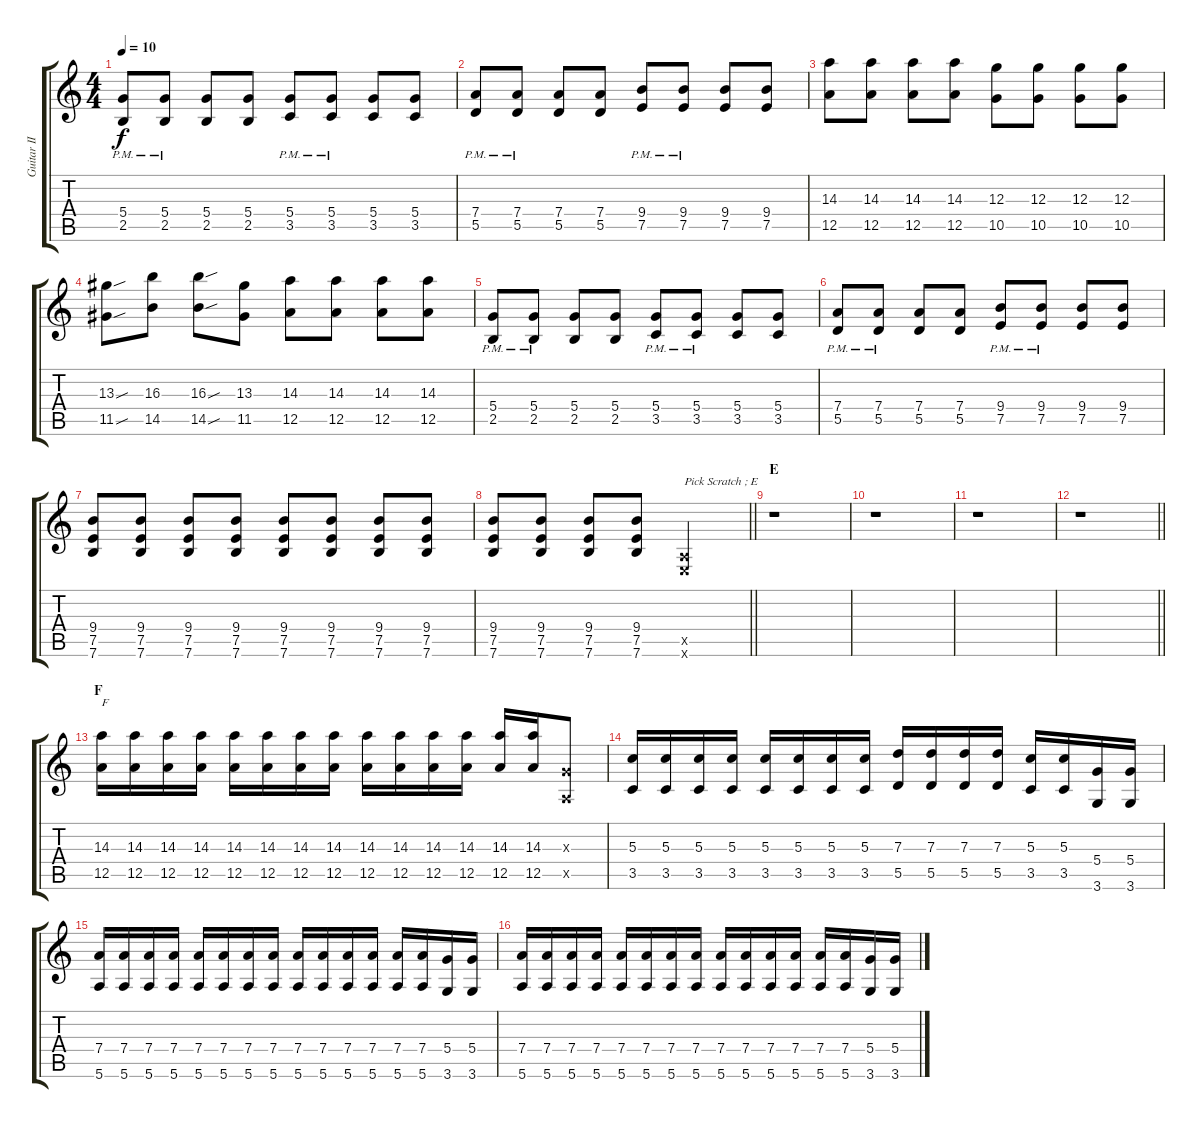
\track ("Guitar II" "Guitar II") {instrument distortionguitar}
\staff {score tabs}
\tuning (E4 B3 G3 D3 A2 E2) {hide}
\ts (4 4)
\tempo 10
\clef g2
\ks c
(5.4{pm} 2.5{pm}).8{dy f} (5.4{pm} 2.5{pm}).8 (5.4 2.5).8 (5.4 2.5).8 (5.4{pm} 3.5{pm}).8 (5.4{pm} 3.5{pm}).8 (5.4 3.5).8 (5.4 3.5).8 |
(7.4{pm} 5.5{pm}).8 (7.4{pm} 5.5{pm}).8 (7.4 5.5).8 (7.4 5.5).8 (9.4{pm} 7.5{pm}).8 (9.4{pm} 7.5{pm}).8 (9.4 7.5).8 (9.4 7.5).8 |
(14.3 12.5).8 (14.3 12.5).8 (14.3 12.5).8 (14.3 12.5).8 (12.3 10.5).8 (12.3 10.5).8 (12.3 10.5).8 (12.3 10.5).8 |
(13.3{sou} 11.5{sou}).8 (16.3 14.5).8 (16.3{sou} 14.5{sou}).8 (13.3 11.5).8 (14.3 12.5).8 (14.3 12.5).8 (14.3 12.5).8 (14.3 12.5).8 |
(5.4{pm} 2.5{pm}).8 (5.4{pm} 2.5{pm}).8 (5.4 2.5).8 (5.4 2.5).8 (5.4{pm} 3.5{pm}).8 (5.4{pm} 3.5{pm}).8 (5.4 3.5).8 (5.4 3.5).8 |
(7.4{pm} 5.5{pm}).8 (7.4{pm} 5.5{pm}).8 (7.4 5.5).8 (7.4 5.5).8 (9.4{pm} 7.5{pm}).8 (9.4{pm} 7.5{pm}).8 (9.4 7.5).8 (9.4 7.5).8 |
(9.4 7.5 7.6).8 (9.4 7.5 7.6).8 (9.4 7.5 7.6).8 (9.4 7.5 7.6).8 (9.4 7.5 7.6).8 (9.4 7.5 7.6).8 (9.4 7.5 7.6).8 (9.4 7.5 7.6).8 |
\barLineRight lightlight
(9.4 7.5 7.6).8 (9.4 7.5 7.6).8 (9.4 7.5 7.6).8 (9.4 7.5 7.6).8 (0.5{x} 0.6{x}).2{txt "Pick Scratch ; E"} |
\section ("" "E")
r.1 |
r.1 |
r.1 |
\barLineRight lightlight
r.1 |
\section ("" "F")
(14.3 12.5).16{txt "F"} (14.3 12.5).16 (14.3 12.5).16 (14.3 12.5).16 (14.3 12.5).16 (14.3 12.5).16 (14.3 12.5).16 (14.3 12.5).16 (14.3 12.5).16 (14.3 12.5).16 (14.3 12.5).16 (14.3 12.5).16 (14.3 12.5).16 (14.3 12.5).16 (0.3{x} 0.5{x}).8 |
(5.3 3.5).16 (5.3 3.5).16 (5.3 3.5).16 (5.3 3.5).16 (5.3 3.5).16 (5.3 3.5).16 (5.3 3.5).16 (5.3 3.5).16 (7.3 5.5).16 (7.3 5.5).16 (7.3 5.5).16 (7.3 5.5).16 (5.3 3.5).16 (5.3 3.5).16 (5.4 3.6).16 (5.4 3.6).16 |
(7.4 5.6).16 (7.4 5.6).16 (7.4 5.6).16 (7.4 5.6).16 (7.4 5.6).16 (7.4 5.6).16 (7.4 5.6).16 (7.4 5.6).16 (7.4 5.6).16 (7.4 5.6).16 (7.4 5.6).16 (7.4 5.6).16 (7.4 5.6).16 (7.4 5.6).16 (5.4 3.6).16 (5.4 3.6).16 |
(7.4 5.6).16 (7.4 5.6).16 (7.4 5.6).16 (7.4 5.6).16 (7.4 5.6).16 (7.4 5.6).16 (7.4 5.6).16 (7.4 5.6).16 (7.4 5.6).16 (7.4 5.6).16 (7.4 5.6).16 (7.4 5.6).16 (7.4 5.6).16 (7.4 5.6).16 (5.4 3.6).16 (5.4 3.6).16
